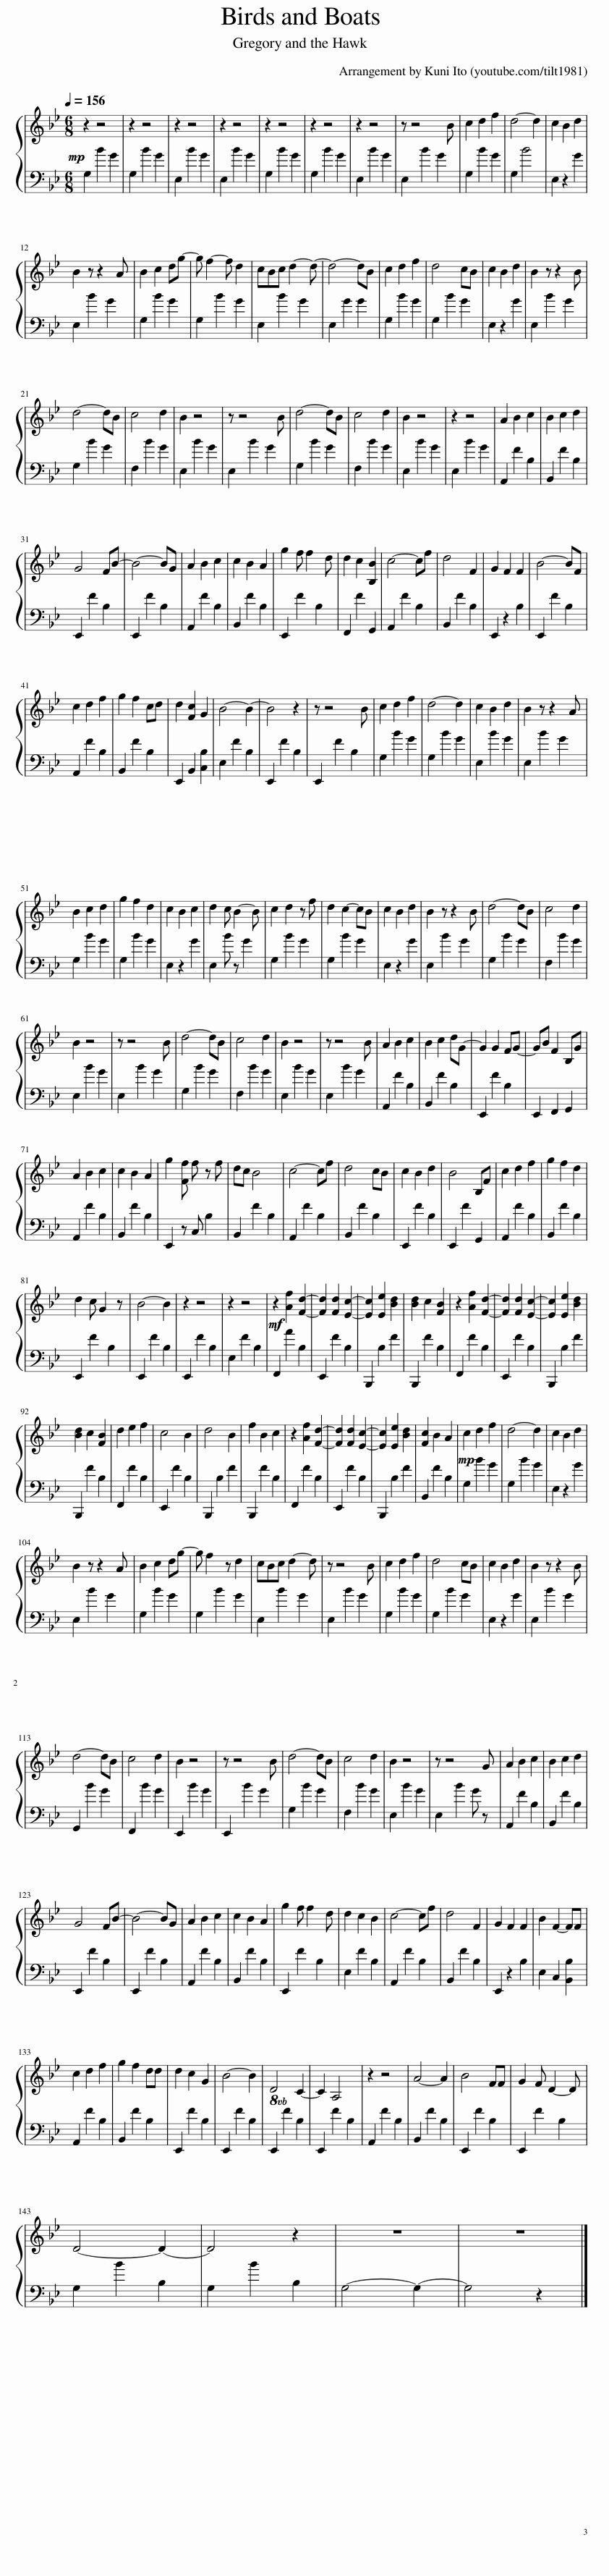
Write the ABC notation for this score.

X:1
%%score { 1 | 2 }
L:1/8
Q:1/4=156
M:6/8
I:linebreak $
K:Bb
V:1 treble
V:2 bass
V:1
 z2 z4 | z2 z4 | z2 z4 | z2 z4 | z2 z4 | %5
 z2 z4 | z2 z4 | z z4 B | c2 d2 f2 | d4- d2 | %10
 c2 B2 d2 |$ B2 z z2 A | B2 c2 dg- | g f2- f d2 | cBc d2- d- | %15
 d4- dB | c2 d2 f2 | d4 cB | c2 B2 d2 | B2 z z2 B |$ %20
 d4- dB | c4 d2 | B2 z4 | z z4 B | d4- dB | %25
 c4 d2 | B2 z4 | z2 z4 | A2 B2 c2 | B2 c2 d2 |$ %30
 G4 FB- | B4- BG | A2 B2 c2 | c2 B2 A2 | g2 f f2 d | %35
 d2 c2 [B,B]2 | c4- cf | d4 F2 | G2 F2 F2 | B4- BF |$ %40
 c2 d2 f2 | g2 f2 cd | d2 [Fc]2 G2 | B4- B2- | B4 z2 | %45
 z z4 B | c2 d2 f2 | d4- d2 | c2 B2 d2 | B2 z z2 A |$ %50
 B2 c2 d2 | g2 f2 d2 | c2 B2 c2 | d2 c B2- B | c2 d2 z f | %55
 d2 c2- cB | c2 B2 d2 | B2 z z2 B | d4- dB | c4 d2 |$ %60
 B2 z4 | z z4 B | d4- dB | c4 d2 | B2 z4 | %65
 z z4 B | A2 B2 c2 | B2 c2 dG- | G2 G2 FG- | GB F2 B,G |$ %70
 A2 B2 c2 | c2 B2 A2 | g2 [Ff] f z f | dc B4 | c4- cf | %75
 d4 cB | c2 B2 d2 | B4 B,F | c2 d2 f2 | g2 f2 d2 |$ %80
 d2 c G2 z | B4- B2 | z2 z4 | z2 z4 | z2 [Af]2 [Fd]2- | %85
 [Fd]2 [Fd]2 [Ec]2- | [Ec]2 [Ee]2 [Bd]2 | [Bd]2 c2 [FB]2 | z2 [Af]2 [Fd]2- | [Fd]2 [Fd]2 [Ec]2- | %90
 [Ec]2 [Ee]2 [Bd]2 |$ [Bd]2 c2 [FB]2 | d2 e2 f2 | c4 B2 | d4 B2 | %95
 f2 B2 c2 | z2 [Af]2 [Fd]2- | [Fd]2 [Fd]2 [Ec]2- | [Ec]2 [Ee]2 [Bd]2 | [Fc]2 B2 A2 | %100
 c2 d2 f2 | d4- d2 | c2 B2 d2 |$ B2 z z2 A | B2 c2 dg- | %105
 g f2 z d2 | cBc d2- d | z z4 B | c2 d2 f2 | d4 cB | %110
 c2 B2 d2 | B2 z z2 B |$ d4- dB | c4 d2 | B2 z4 | %115
 z z4 B | d4- dB | c4 d2 | B2 z4 | z z4 G | %120
 A2 B2 c2 | B2 c2 d2 |$ G4 FB- | B4- BG | A2 B2 c2 | %125
 c2 B2 A2 | g2 f f2 d | d2 c2 B2 | c4- cf | d4 F2 | %130
 G2 F2 F2 | B2 F2- FF |$ c2 d2 f2 | g2 f2 dd | d2 c2 G2 | %135
 B4- B2 | D4 C2- | C2 A,4 | z2 z4 | A4- A2 | %140
 B4 FF | G2 F D2- D |$ D4- D2- | D4 z2 | z6 | %145
 z6 |] %146
V:2
!mp! G,2 B2 G2 | G,2 B2 G2 | E,2 B2 G2 | E,2 B2 G2 | G,2 B2 G2 | %5
 G,2 B2 G2 | E,2 B2 G2 | E,2 B2 G2 | G,2 B2 G2 | G,2 B4 | %10
 E,2 z2 G2 |$ E,2 B2 G2 | G,2 B2 G2 | G,2 B2 G2 | E,2 B2 G2 | %15
 E,2 G2 G2 | G,2 B2 G2 | G,2 B2 G2 | E,2 z2 G2 | E,2 B2 G2 |$ %20
 G,2 B2 G2 | F,2 B2 G2 | E,2 B2 G2 | E,2 B2 G2 | G,2 B2 G2 | %25
 F,2 B2 G2 | E,2 B2 G2 | E,2 B2 G2 | A,,2 F2 B,2 | B,,2 F2 B,2 |$ %30
 E,,2 F2 B,2 | E,,2 F2 B,2 | A,,2 F2 B,2 | B,,2 F2 B,2 | E,,2 F2 B,2 | %35
 F,,2 F2 G,,2 | A,,2 F2 B,2 | B,,2 F2 B,2 | E,,2 z2 B,2 | E,,2 F2 B,2 |$ %40
 A,,2 F2 B,2 | B,,2 F2 B,2 | E,,2 B,,2 [C,B,]2 | E,2 F2 B,2 | E,,2 F2 B,2 | %45
 E,,2 F2 B,2 | G,2 B2 G2 | G,2 B2 G2 | E,2 B2 G2 | E,2 B2 G2 |$ %50
 G,2 B2 G2 | G,2 B2 G2 | E,2 z2 G2 | E,2 B z G2 | G,2 B2 G2 | %55
 G,2 B2 G2 | E,2 z2 G2 | E,2 B2 G2 | G,2 B2 G2 | F,2 B2 G2 |$ %60
 E,2 B2 G2 | E,2 B2 G2 | G,2 B2 G2 | F,2 B2 G2 | E,2 B2 G2 | %65
 E,2 B2 G2 | A,,2 F2 B,2 | B,,2 F2 B,2 | E,,2 F2 B,2 | E,,2 F,,2 G,,2 |$ %70
 A,,2 F2 B,2 | B,,2 F2 B,2 | E,,2 z C, B,2 | B,,2 F2 B,2 | A,,2 F2 B,2 | %75
 B,,2 F2 B,2 | E,,2 F2 B,2 | E,,2 F2 G,,2 | A,,2 F2 B,2 | B,,2 F2 B,2 |$ %80
 E,,2 F2 B,2 | E,,2 F2 B,2 | E,,2 F2 B,2 | E,2 F2 B,2 |!mf! F,,2 A2 B,2 | %85
 E,,2 F2 B,2 | B,,,2 B,2 F2 | B,,,2 F2 B,2 | F,,2 F2 B,2 | E,,2 F2 B,2 | %90
 B,,,2 B,2 F2 |$ B,,,2 F2 B,2 | F,,2 F2 B,2 | E,,2 F2 B,2 | B,,,2 B,2 F2 | %95
 B,,,2 F2 B,2 | F,,2 F2 B,2 | E,,2 F2 B,2 | B,,,2 B,2 F2 | B,,2 F2 B,2 | %100
!mp! G,2 B2 G2 | G,2 B2 G2 | E,2 z2 G2 |$ E,2 B2 G2 | G,2 B2 G2 | %105
 G,2 B2 G2 | E,2 B2 G2 | E,2 B2 G2 | G,2 B2 G2 | G,2 B2 G2 | %110
 E,2 z2 G2 | E,2 B2 G2 |$ G,,2 B2 G2 | F,,2 B2 G2 | E,,2 B2 G2 | %115
 E,,2 B2 G2 | G,2 B2 G2 | F,2 B2 G2 | E,2 B2 G2 | E,2 B2 G z | %120
 A,,2 F2 B,2 | B,,2 F2 B,2 |$ E,,2 F2 B,2 | E,,2 F2 B,2 | A,,2 F2 B,2 | %125
 B,,2 F2 B,2 | E,,2 F2 B,2 | E,2 F2 B,2 | A,,2 F2 B,2 | B,,2 F2 B,2 | %130
 E,,2 z2 B,2 | E,2 C,2 [B,,B,]2 |$ A,,2 F2 B,2 | B,,2 F2 B,2 | E,,2 F2 B,2 | %135
 E,,2 F2 B,2 | E,,2 F2 B,2 | E,,2 F2 B,2 | A,,2 F2 B,2 | B,,2 F2 B,2 | %140
 E,,2 F2 B,2 | E,,2 F2 B,2 |$ G,2 B2 B,2 | G,2 B2 B,2 | G,4- G,2- | %145
 G,4 z2 |] %146
